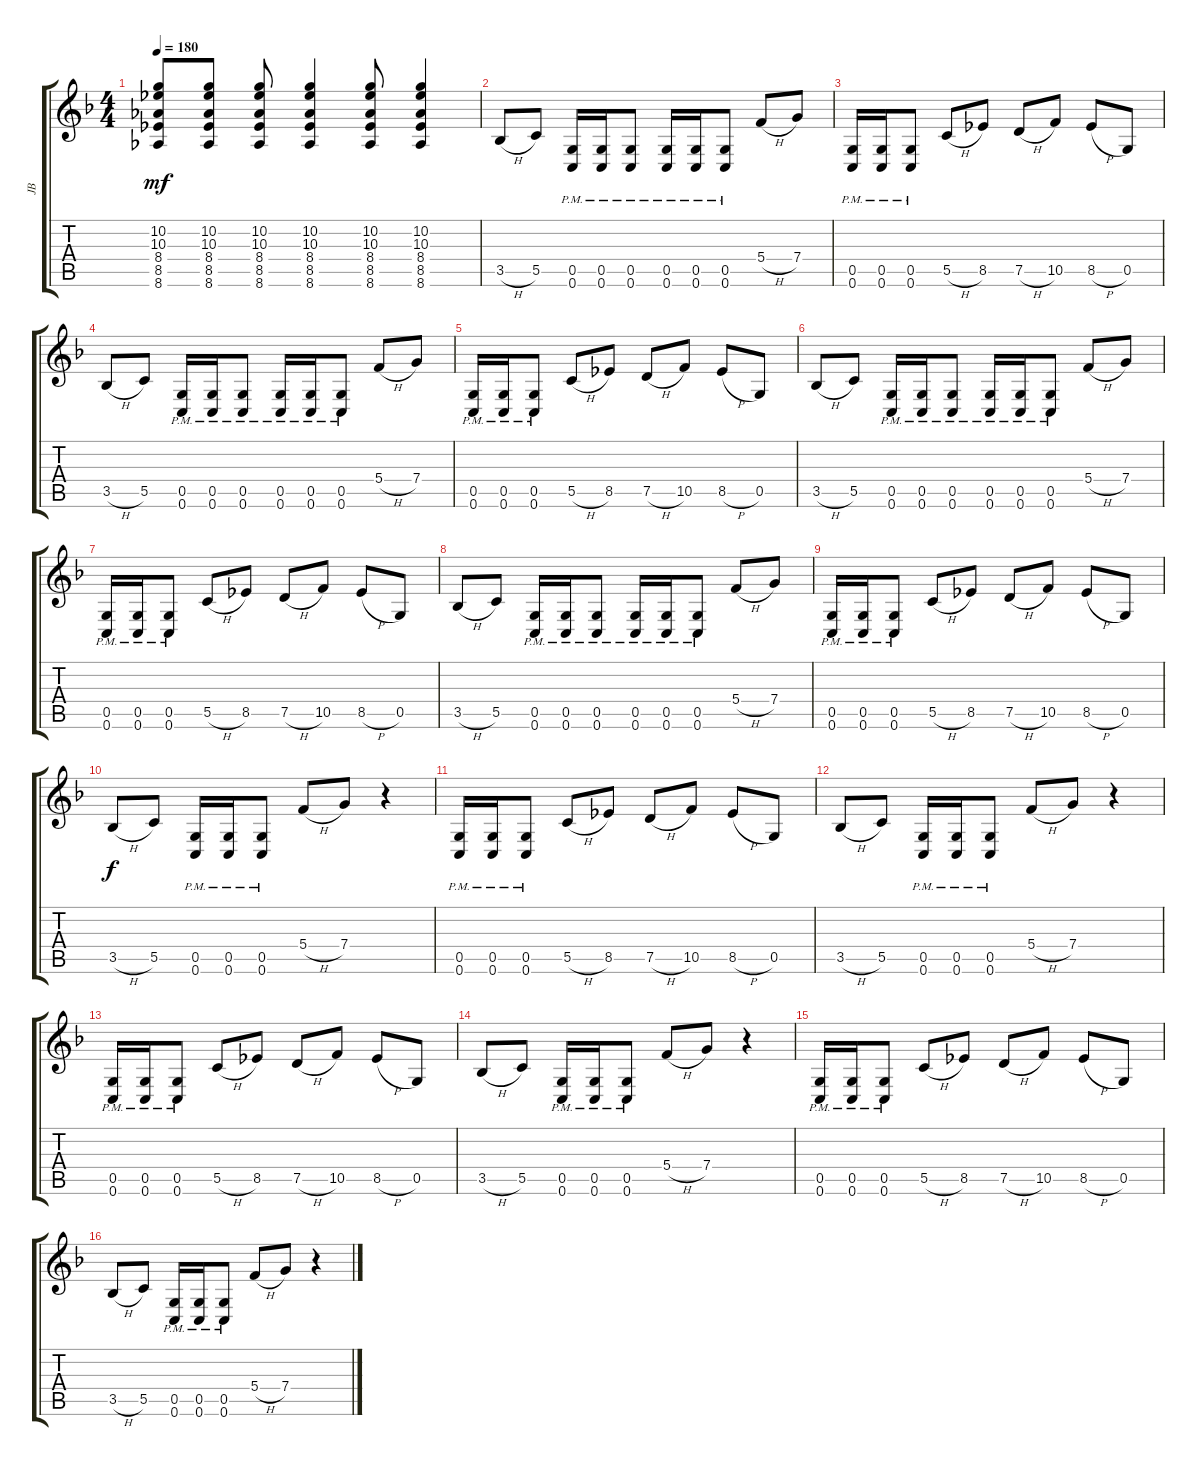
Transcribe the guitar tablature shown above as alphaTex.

\track ("JB" "JB") {instrument distortionguitar}
\staff {score tabs}
\tuning (D4 A3 F3 C3 G2 C2) {hide}
\ts (4 4)
\tempo 180
\clef g2
\ks f
(10.2{t} 10.3{t} 8.4{t} 8.5{t} 8.6{t}).8{dy mf} (10.2 10.3 8.4 8.5 8.6).8 (10.2 10.3 8.4 8.5 8.6).8 (10.2 10.3 8.4 8.5 8.6).4 (10.2 10.3 8.4 8.5 8.6).8 (10.2 10.3 8.4 8.5 8.6).4 |
3.5{h}.8 5.5.8 (0.5{pm} 0.6{pm}).16 (0.5{pm} 0.6{pm}).16 (0.5{pm} 0.6{pm}).8 (0.5{pm} 0.6{pm}).16 (0.5{pm} 0.6{pm}).16 (0.5{pm} 0.6{pm}).8 5.4{h}.8 7.4.8 |
(0.5{pm} 0.6{pm}).16 (0.5{pm} 0.6{pm}).16 (0.5{pm} 0.6{pm}).8 5.5{h}.8 8.5.8 7.5{h}.8 10.5.8 8.5{h}.8 0.5.8 |
3.5{h}.8 5.5.8 (0.5{pm} 0.6{pm}).16 (0.5{pm} 0.6{pm}).16 (0.5{pm} 0.6{pm}).8 (0.5{pm} 0.6{pm}).16 (0.5{pm} 0.6{pm}).16 (0.5{pm} 0.6{pm}).8 5.4{h}.8 7.4.8 |
(0.5{pm} 0.6{pm}).16 (0.5{pm} 0.6{pm}).16 (0.5{pm} 0.6{pm}).8 5.5{h}.8 8.5.8 7.5{h}.8 10.5.8 8.5{h}.8 0.5.8 |
3.5{h}.8 5.5.8 (0.5{pm} 0.6{pm}).16 (0.5{pm} 0.6{pm}).16 (0.5{pm} 0.6{pm}).8 (0.5{pm} 0.6{pm}).16 (0.5{pm} 0.6{pm}).16 (0.5{pm} 0.6{pm}).8 5.4{h}.8 7.4.8 |
(0.5{pm} 0.6{pm}).16 (0.5{pm} 0.6{pm}).16 (0.5{pm} 0.6{pm}).8 5.5{h}.8 8.5.8 7.5{h}.8 10.5.8 8.5{h}.8 0.5.8 |
3.5{h}.8 5.5.8 (0.5{pm} 0.6{pm}).16 (0.5{pm} 0.6{pm}).16 (0.5{pm} 0.6{pm}).8 (0.5{pm} 0.6{pm}).16 (0.5{pm} 0.6{pm}).16 (0.5{pm} 0.6{pm}).8 5.4{h}.8 7.4.8 |
(0.5{pm} 0.6{pm}).16 (0.5{pm} 0.6{pm}).16 (0.5{pm} 0.6{pm}).8 5.5{h}.8 8.5.8 7.5{h}.8 10.5.8 8.5{h}.8 0.5.8 |
3.5{h}.8{dy f} 5.5.8 (0.5{pm} 0.6{pm}).16 (0.5{pm} 0.6{pm}).16 (0.5{pm} 0.6{pm}).8 5.4{h}.8 7.4.8 r.4 |
(0.5{pm} 0.6{pm}).16 (0.5{pm} 0.6{pm}).16 (0.5{pm} 0.6{pm}).8 5.5{h}.8 8.5.8 7.5{h}.8 10.5.8 8.5{h}.8 0.5.8 |
3.5{h}.8 5.5.8 (0.5{pm} 0.6{pm}).16 (0.5{pm} 0.6{pm}).16 (0.5{pm} 0.6{pm}).8 5.4{h}.8 7.4.8 r.4 |
(0.5{pm} 0.6{pm}).16 (0.5{pm} 0.6{pm}).16 (0.5{pm} 0.6{pm}).8 5.5{h}.8 8.5.8 7.5{h}.8 10.5.8 8.5{h}.8 0.5.8 |
3.5{h}.8 5.5.8 (0.5{pm} 0.6{pm}).16 (0.5{pm} 0.6{pm}).16 (0.5{pm} 0.6{pm}).8 5.4{h}.8 7.4.8 r.4 |
(0.5{pm} 0.6{pm}).16 (0.5{pm} 0.6{pm}).16 (0.5{pm} 0.6{pm}).8 5.5{h}.8 8.5.8 7.5{h}.8 10.5.8 8.5{h}.8 0.5.8 |
3.5{h}.8 5.5.8 (0.5{pm} 0.6{pm}).16 (0.5{pm} 0.6{pm}).16 (0.5{pm} 0.6{pm}).8 5.4{h}.8 7.4.8 r.4
